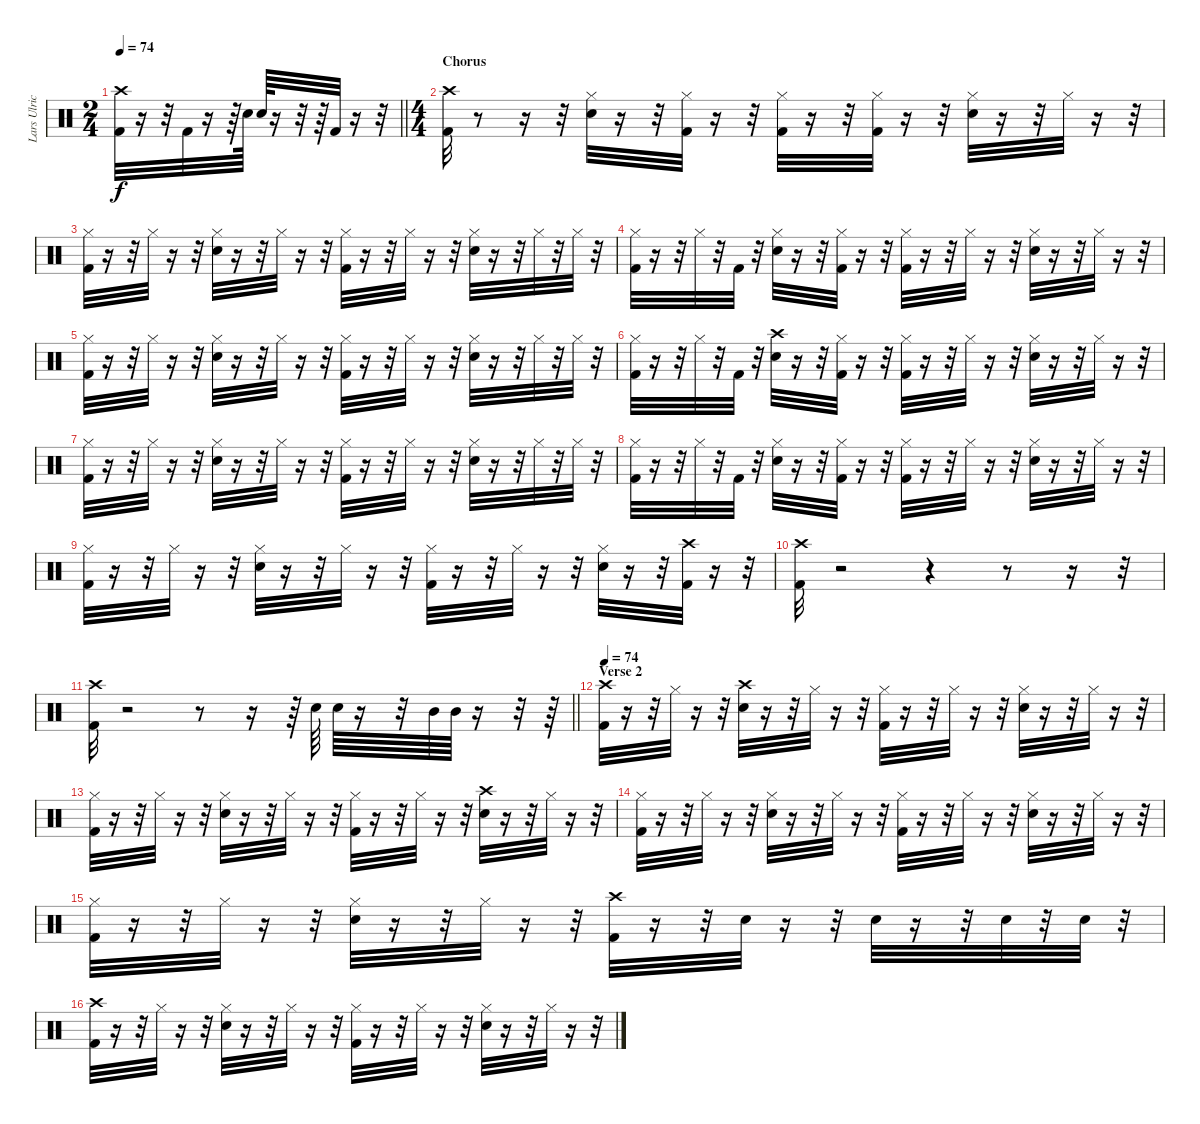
\track ("Lars Ulrich" "Lars Ulric") {instrument percussion}
\staff {score}
\articulation defaults
\ts (2 4)
\tempo 74
\clef neutral
\barLineRight lightlight
\ks c
("Kick (hit) 2" "Crash high (hit)").32{dy f} r.16 r.32 "Kick (hit) 2".32 r.16 r.64 "Snare (hit) 2".64 "Snare (hit) 2".64 r.16 r.32 r.64 "Kick (hit) 2".32 r.16 r.32 |
\ts (4 4)
\section ("" "Chorus")
("Kick (hit) 2" "Crash high (hit)").32 r.8 r.16 r.32 ("Hi-Hat (closed)" "Snare (hit) 2").32 r.16 r.32 ("Hi-Hat (closed)" "Kick (hit) 2").32 r.16 r.32 ("Hi-Hat (closed)" "Kick (hit) 2").32 r.16 r.32 ("Hi-Hat (closed)" "Kick (hit) 2").32 r.16 r.32 ("Hi-Hat (closed)" "Snare (hit) 2").32 r.16 r.32 "Hi-Hat (closed)".32 r.16 r.32 |
("Hi-Hat (closed)" "Kick (hit) 2").32 r.16 r.32 "Hi-Hat (closed)".32 r.16 r.32 ("Snare (hit) 2" "Hi-Hat (closed)").32 r.16 r.32 "Hi-Hat (closed)".32 r.16 r.32 ("Hi-Hat (closed)" "Kick (hit) 2").32 r.16 r.32 "Hi-Hat (closed)".32 r.16 r.32 ("Hi-Hat (closed)" "Snare (hit) 2").32 r.16 r.32 "Hi-Hat (closed)".32 r.32 "Hi-Hat (closed)".32 r.32 |
("Hi-Hat (closed)" "Kick (hit) 2").32 r.16 r.32 "Hi-Hat (closed)".32 r.32 "Kick (hit) 2".32 r.32 ("Snare (hit) 2" "Hi-Hat (closed)").32 r.16 r.32 ("Kick (hit) 2" "Hi-Hat (closed)").32 r.16 r.32 ("Hi-Hat (closed)" "Kick (hit) 2").32 r.16 r.32 "Hi-Hat (closed)".32 r.16 r.32 ("Snare (hit) 2" "Hi-Hat (closed)").32 r.16 r.32 "Hi-Hat (closed)".32 r.16 r.32 |
("Hi-Hat (closed)" "Kick (hit) 2").32 r.16 r.32 "Hi-Hat (closed)".32 r.16 r.32 ("Snare (hit) 2" "Hi-Hat (closed)").32 r.16 r.32 "Hi-Hat (closed)".32 r.16 r.32 ("Kick (hit) 2" "Hi-Hat (closed)").32 r.16 r.32 "Hi-Hat (closed)".32 r.16 r.32 ("Hi-Hat (closed)" "Snare (hit) 2").32 r.16 r.32 "Hi-Hat (closed)".32 r.32 "Hi-Hat (closed)".32 r.32 |
("Hi-Hat (closed)" "Kick (hit) 2").32 r.16 r.32 "Hi-Hat (closed)".32 r.32 "Kick (hit) 2".32 r.32 ("Crash high (hit)" "Snare (hit) 2").32 r.16 r.32 ("Hi-Hat (closed)" "Kick (hit) 2").32 r.16 r.32 ("Hi-Hat (closed)" "Kick (hit) 2").32 r.16 r.32 "Hi-Hat (closed)".32 r.16 r.32 ("Snare (hit) 2" "Hi-Hat (closed)").32 r.16 r.32 "Hi-Hat (closed)".32 r.16 r.32 |
("Hi-Hat (closed)" "Kick (hit) 2").32 r.16 r.32 "Hi-Hat (closed)".32 r.16 r.32 ("Snare (hit) 2" "Hi-Hat (closed)").32 r.16 r.32 "Hi-Hat (closed)".32 r.16 r.32 ("Kick (hit) 2" "Hi-Hat (closed)").32 r.16 r.32 "Hi-Hat (closed)".32 r.16 r.32 ("Hi-Hat (closed)" "Snare (hit) 2").32 r.16 r.32 "Hi-Hat (closed)".32 r.32 "Hi-Hat (closed)".32 r.32 |
("Hi-Hat (closed)" "Kick (hit) 2").32 r.16 r.32 "Hi-Hat (closed)".32 r.32 "Kick (hit) 2".32 r.32 ("Snare (hit) 2" "Hi-Hat (closed)").32 r.16 r.32 ("Kick (hit) 2" "Hi-Hat (closed)").32 r.16 r.32 ("Hi-Hat (closed)" "Kick (hit) 2").32 r.16 r.32 "Hi-Hat (closed)".32 r.16 r.32 ("Snare (hit) 2" "Hi-Hat (closed)").32 r.16 r.32 "Hi-Hat (closed)".32 r.16 r.32 |
("Hi-Hat (closed)" "Kick (hit) 2").32 r.16 r.32 "Hi-Hat (closed)".32 r.16 r.32 ("Snare (hit) 2" "Hi-Hat (closed)").32 r.16 r.32 "Hi-Hat (closed)".32 r.16 r.32 ("Hi-Hat (closed)" "Kick (hit) 2").32 r.16 r.32 "Hi-Hat (closed)".32 r.16 r.32 ("Snare (hit) 2" "Hi-Hat (closed)").32 r.16 r.32 ("Crash high (hit)" "Kick (hit) 2").32 r.16 r.32 |
("Kick (hit) 2" "Crash high (hit)").32 r.2 r.4 r.8 r.16 r.32 |
\barLineRight lightlight
("Kick (hit) 2" "Crash high (hit)").32 r.2 r.8 r.16 r.64 "Snare (hit) 2".64 "Snare (hit) 2".64 r.16 r.32 "Mid Tom (hit)".64 "Mid Tom (hit)".64 r.16 r.32 r.64 |
\section ("" "Verse 2")
\tempo 74
("Kick (hit) 2" "Crash high (hit)").32 r.16 r.32 "Hi-Hat (closed)".32 r.16 r.32 ("Crash high (hit)" "Snare (hit) 2").32 r.16 r.32 "Hi-Hat (closed)".32 r.16 r.32 ("Hi-Hat (closed)" "Kick (hit) 2").32 r.16 r.32 "Hi-Hat (closed)".32 r.16 r.32 ("Snare (hit) 2" "Hi-Hat (closed)").32 r.16 r.32 "Hi-Hat (closed)".32 r.16 r.32 |
("Kick (hit) 2" "Hi-Hat (closed)").32 r.16 r.32 "Hi-Hat (closed)".32 r.16 r.32 ("Snare (hit) 2" "Hi-Hat (closed)").32 r.16 r.32 "Hi-Hat (closed)".32 r.16 r.32 ("Hi-Hat (closed)" "Kick (hit) 2").32 r.16 r.32 "Hi-Hat (closed)".32 r.16 r.32 ("Crash high (hit)" "Snare (hit) 2").32 r.16 r.32 "Hi-Hat (closed)".32 r.16 r.32 |
("Hi-Hat (closed)" "Kick (hit) 2").32 r.16 r.32 "Hi-Hat (closed)".32 r.16 r.32 ("Snare (hit) 2" "Hi-Hat (closed)").32 r.16 r.32 "Hi-Hat (closed)".32 r.16 r.32 ("Hi-Hat (closed)" "Kick (hit) 2").32 r.16 r.32 "Hi-Hat (closed)".32 r.16 r.32 ("Snare (hit) 2" "Hi-Hat (closed)").32 r.16 r.32 "Hi-Hat (closed)".32 r.16 r.32 |
("Kick (hit) 2" "Hi-Hat (closed)").32 r.16 r.32 "Hi-Hat (closed)".32 r.16 r.32 ("Snare (hit) 2" "Hi-Hat (closed)").32 r.16 r.32 "Hi-Hat (closed)".32 r.16 r.32 ("Crash high (hit)" "Kick (hit) 2").32 r.16 r.32 "Snare (hit) 2".32 r.16 r.32 "Snare (hit) 2".32 r.16 r.32 "Snare (hit) 2".32 r.32 "Snare (hit) 2".32 r.32 |
("Kick (hit) 2" "Crash high (hit)").32 r.16 r.32 "Hi-Hat (closed)".32 r.16 r.32 ("Snare (hit) 2" "Hi-Hat (closed)").32 r.16 r.32 "Hi-Hat (closed)".32 r.16 r.32 ("Hi-Hat (closed)" "Kick (hit) 2").32 r.16 r.32 "Hi-Hat (closed)".32 r.16 r.32 ("Snare (hit) 2" "Hi-Hat (closed)").32 r.16 r.32 "Hi-Hat (closed)".32 r.16 r.32
